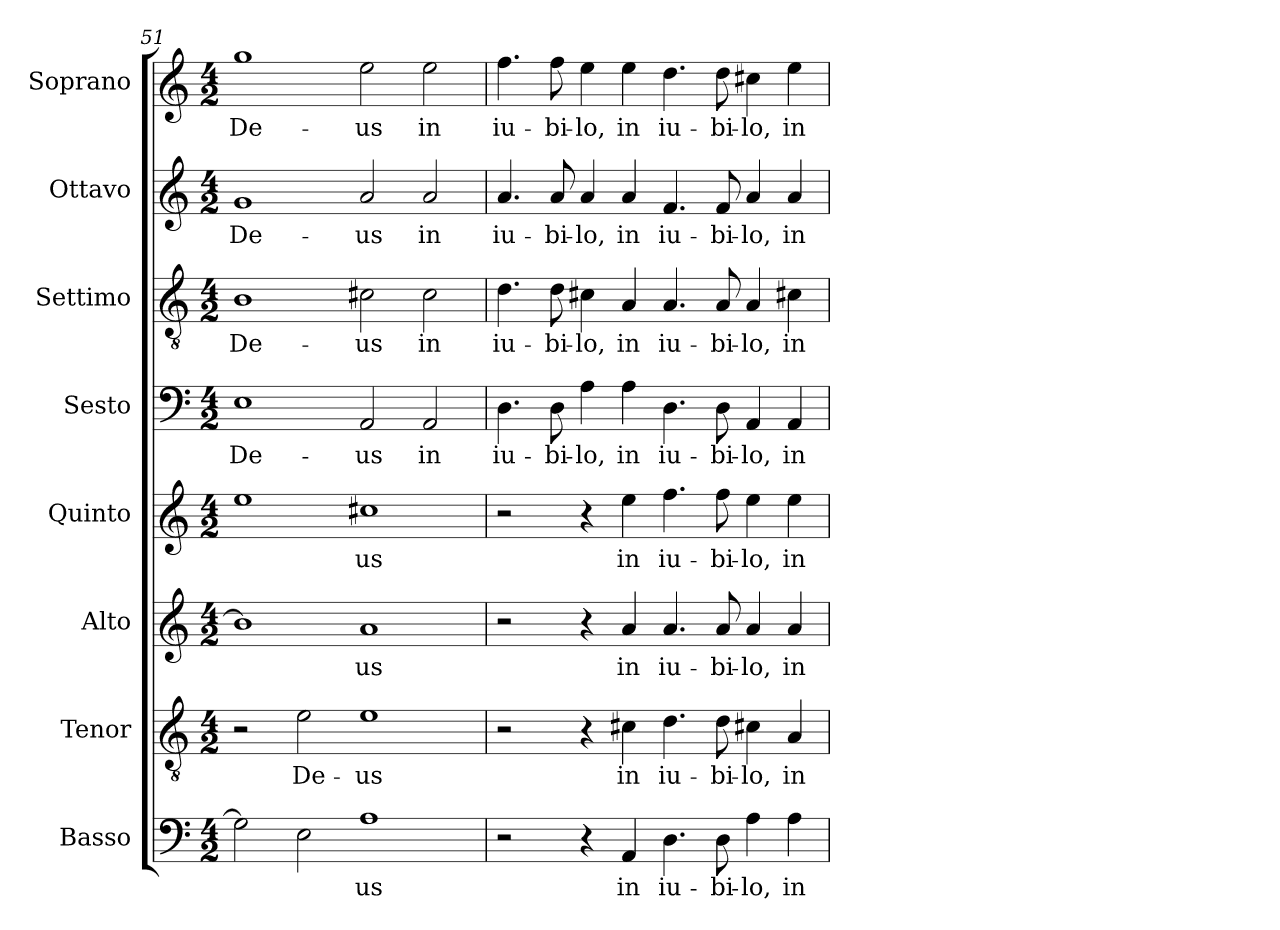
**kern	**text	**kern	**text	**kern	**text	**kern	**text	**kern	**text	**kern	**text	**kern	**text	**kern	**text
*part8	*part8	*part7	*part7	*part6	*part6	*part5	*part5	*part4	*part4	*part3	*part3	*part2	*part2	*part1	*part1
*staff8	*staff8	*staff7	*staff7	*staff6	*staff6	*staff5	*staff5	*staff4	*staff4	*staff3	*staff3	*staff2	*staff2	*staff1	*staff1
*I"Basso	*	*I"Tenor	*	*I"Alto	*	*I"Quinto	*	*I"Sesto	*	*I"Settimo	*	*I"Ottavo	*	*I"Soprano	*
*I'B.	*	*I'T.	*	*I'A.	*	*I'Q.	*	*I'Ss.	*	*I'St.	*	*I'Ot.	*	*I'S.	*
*clefF4	*	*clefGv2	*	*clefG2	*	*clefG2	*	*clefF4	*	*clefGv2	*	*clefG2	*	*clefG2	*
*	*	*ITrd7c12	*	*	*	*	*	*	*	*ITrd7c12	*	*	*	*	*
*k[]	*	*k[]	*	*k[]	*	*k[]	*	*k[]	*	*k[]	*	*k[]	*	*k[]	*
*C:	*	*C:	*	*C:	*	*C:	*	*C:	*	*C:	*	*C:	*	*C:	*
*M4/2	*	*M4/2	*	*M4/2	*	*M4/2	*	*M4/2	*	*M4/2	*	*M4/2	*	*M4/2	*
=51	=51	=51	=51	=51	=51	=51	=51	=51	=51	=51	=51	=51	=51	=51	=51
!	!	!	!	!	!	!	!	!	!LO:LY:b:color=#000000	!	!	!	!	!	!
!	!	!	!	!	!	!	!	!	!	!	!LO:LY:b:color=#000000	!	!	!	!
!	!	!	!	!	!	!	!	!	!	!	!	!	!LO:LY:b:color=#000000	!	!
!	!	!	!	!	!	!	!	!	!	!	!	!	!	!	!LO:LY:b:color=#000000
2Gi\]	.	2r	.	1bi]	.	1eei	.	1Ei	De-	1BBi	De-	1gi	De-	1ggi	De-
!	!	!	!LO:LY:b:color=#000000	!	!	!	!	!	!	!	!	!	!	!	!
2Ei\	.	2Ei\	De-	.	.	.	.	.	.	.	.	.	.	.	.
!	!LO:LY:b:color=#000000	!	!	!	!	!	!	!	!	!	!	!	!	!	!
!	!	!	!LO:LY:b:color=#000000	!	!	!	!	!	!	!	!	!	!	!	!
!	!	!	!	!	!LO:LY:b:color=#000000	!	!	!	!	!	!	!	!	!	!
!	!	!	!	!	!	!	!LO:LY:b:color=#000000	!	!	!	!	!	!	!	!
!	!	!	!	!	!	!	!	!	!LO:LY:b:color=#000000	!	!	!	!	!	!
!	!	!	!	!	!	!	!	!	!	!	!LO:LY:b:color=#000000	!	!	!	!
!	!	!	!	!	!	!	!	!	!	!	!	!	!LO:LY:b:color=#000000	!	!
!	!	!	!	!	!	!	!	!	!	!	!	!	!	!	!LO:LY:b:color=#000000
1Ai	-us	1Ei	-us	1ai	-us	1cc#Xi	-us	2AAi/	-us	2C#Xi\	-us	2ai/	-us	2eei\	-us
!	!	!	!	!	!	!	!	!	!LO:LY:b:color=#000000	!	!	!	!	!	!
!	!	!	!	!	!	!	!	!	!	!	!LO:LY:b:color=#000000	!	!	!	!
!	!	!	!	!	!	!	!	!	!	!	!	!	!LO:LY:b:color=#000000	!	!
!	!	!	!	!	!	!	!	!	!	!	!	!	!	!	!LO:LY:b:color=#000000
.	.	.	.	.	.	.	.	2AAi/	in	2C#i\	in	2ai/	in	2eei\	in
=52	=52	=52	=52	=52	=52	=52	=52	=52	=52	=52	=52	=52	=52	=52	=52
!	!	!	!	!	!	!	!	!	!LO:LY:b:color=#000000	!	!	!	!	!	!
!	!	!	!	!	!	!	!	!	!	!	!LO:LY:b:color=#000000	!	!	!	!
!	!	!	!	!	!	!	!	!	!	!	!	!	!LO:LY:b:color=#000000	!	!
!	!	!	!	!	!	!	!	!	!	!	!	!	!	!	!LO:LY:b:color=#000000
2r	.	2r	.	2r	.	2r	.	4.Di\	iu-	4.Di\	iu-	4.ai/	iu-	4.ffi\	iu-
!	!	!	!	!	!	!	!	!	!LO:LY:b:color=#000000	!	!	!	!	!	!
!	!	!	!	!	!	!	!	!	!	!	!LO:LY:b:color=#000000	!	!	!	!
!	!	!	!	!	!	!	!	!	!	!	!	!	!LO:LY:b:color=#000000	!	!
!	!	!	!	!	!	!	!	!	!	!	!	!	!	!	!LO:LY:b:color=#000000
.	.	.	.	.	.	.	.	8Di\	-bi-	8Di\	-bi-	8ai/	-bi-	8ffi\	-bi-
!	!	!	!	!	!	!	!	!	!LO:LY:b:color=#000000	!	!	!	!	!	!
!	!	!	!	!	!	!	!	!	!	!	!LO:LY:b:color=#000000	!	!	!	!
!	!	!	!	!	!	!	!	!	!	!	!	!	!LO:LY:b:color=#000000	!	!
!	!	!	!	!	!	!	!	!	!	!	!	!	!	!	!LO:LY:b:color=#000000
4r	.	4r	.	4r	.	4r	.	4Ai\	-lo,	4C#Xi\	-lo,	4ai/	-lo,	4eei\	-lo,
!	!LO:LY:b:color=#000000	!	!	!	!	!	!	!	!	!	!	!	!	!	!
!	!	!	!LO:LY:b:color=#000000	!	!	!	!	!	!	!	!	!	!	!	!
!	!	!	!	!	!LO:LY:b:color=#000000	!	!	!	!	!	!	!	!	!	!
!	!	!	!	!	!	!	!LO:LY:b:color=#000000	!	!	!	!	!	!	!	!
!	!	!	!	!	!	!	!	!	!LO:LY:b:color=#000000	!	!	!	!	!	!
!	!	!	!	!	!	!	!	!	!	!	!LO:LY:b:color=#000000	!	!	!	!
!	!	!	!	!	!	!	!	!	!	!	!	!	!LO:LY:b:color=#000000	!	!
!	!	!	!	!	!	!	!	!	!	!	!	!	!	!	!LO:LY:b:color=#000000
4AAi/	in	4C#Xi\	in	4ai/	in	4eei\	in	4Ai\	in	4AAi/	in	4ai/	in	4eei\	in
!	!LO:LY:b:color=#000000	!	!	!	!	!	!	!	!	!	!	!	!	!	!
!	!	!	!LO:LY:b:color=#000000	!	!	!	!	!	!	!	!	!	!	!	!
!	!	!	!	!	!LO:LY:b:color=#000000	!	!	!	!	!	!	!	!	!	!
!	!	!	!	!	!	!	!LO:LY:b:color=#000000	!	!	!	!	!	!	!	!
!	!	!	!	!	!	!	!	!	!LO:LY:b:color=#000000	!	!	!	!	!	!
!	!	!	!	!	!	!	!	!	!	!	!LO:LY:b:color=#000000	!	!	!	!
!	!	!	!	!	!	!	!	!	!	!	!	!	!LO:LY:b:color=#000000	!	!
!	!	!	!	!	!	!	!	!	!	!	!	!	!	!	!LO:LY:b:color=#000000
4.Di\	iu-	4.Di\	iu-	4.ai/	iu-	4.ffi\	iu-	4.Di\	iu-	4.AAi/	iu-	4.fi/	iu-	4.ddi\	iu-
!	!LO:LY:b:color=#000000	!	!	!	!	!	!	!	!	!	!	!	!	!	!
!	!	!	!LO:LY:b:color=#000000	!	!	!	!	!	!	!	!	!	!	!	!
!	!	!	!	!	!LO:LY:b:color=#000000	!	!	!	!	!	!	!	!	!	!
!	!	!	!	!	!	!	!LO:LY:b:color=#000000	!	!	!	!	!	!	!	!
!	!	!	!	!	!	!	!	!	!LO:LY:b:color=#000000	!	!	!	!	!	!
!	!	!	!	!	!	!	!	!	!	!	!LO:LY:b:color=#000000	!	!	!	!
!	!	!	!	!	!	!	!	!	!	!	!	!	!LO:LY:b:color=#000000	!	!
!	!	!	!	!	!	!	!	!	!	!	!	!	!	!	!LO:LY:b:color=#000000
8Di\	-bi-	8Di\	-bi-	8ai/	-bi-	8ffi\	-bi-	8Di\	-bi-	8AAi/	-bi-	8fi/	-bi-	8ddi\	-bi-
!	!LO:LY:b:color=#000000	!	!	!	!	!	!	!	!	!	!	!	!	!	!
!	!	!	!LO:LY:b:color=#000000	!	!	!	!	!	!	!	!	!	!	!	!
!	!	!	!	!	!LO:LY:b:color=#000000	!	!	!	!	!	!	!	!	!	!
!	!	!	!	!	!	!	!LO:LY:b:color=#000000	!	!	!	!	!	!	!	!
!	!	!	!	!	!	!	!	!	!LO:LY:b:color=#000000	!	!	!	!	!	!
!	!	!	!	!	!	!	!	!	!	!	!LO:LY:b:color=#000000	!	!	!	!
!	!	!	!	!	!	!	!	!	!	!	!	!	!LO:LY:b:color=#000000	!	!
!	!	!	!	!	!	!	!	!	!	!	!	!	!	!	!LO:LY:b:color=#000000
4Ai\	-lo,	4C#Xi\	-lo,	4ai/	-lo,	4eei\	-lo,	4AAi/	-lo,	4AAi/	-lo,	4ai/	-lo,	4cc#Xi\	-lo,
!	!LO:LY:b:color=#000000	!	!	!	!	!	!	!	!	!	!	!	!	!	!
!	!	!	!LO:LY:b:color=#000000	!	!	!	!	!	!	!	!	!	!	!	!
!	!	!	!	!	!LO:LY:b:color=#000000	!	!	!	!	!	!	!	!	!	!
!	!	!	!	!	!	!	!LO:LY:b:color=#000000	!	!	!	!	!	!	!	!
!	!	!	!	!	!	!	!	!	!LO:LY:b:color=#000000	!	!	!	!	!	!
!	!	!	!	!	!	!	!	!	!	!	!LO:LY:b:color=#000000	!	!	!	!
!	!	!	!	!	!	!	!	!	!	!	!	!	!LO:LY:b:color=#000000	!	!
!	!	!	!	!	!	!	!	!	!	!	!	!	!	!	!LO:LY:b:color=#000000
4Ai\	in	4AAi/	in	4ai/	in	4eei\	in	4AAi/	in	4C#Xi\	in	4ai/	in	4eei\	in
=	=	=	=	=	=	=	=	=	=	=	=	=	=	=	=
*-	*-	*-	*-	*-	*-	*-	*-	*-	*-	*-	*-	*-	*-	*-	*-
